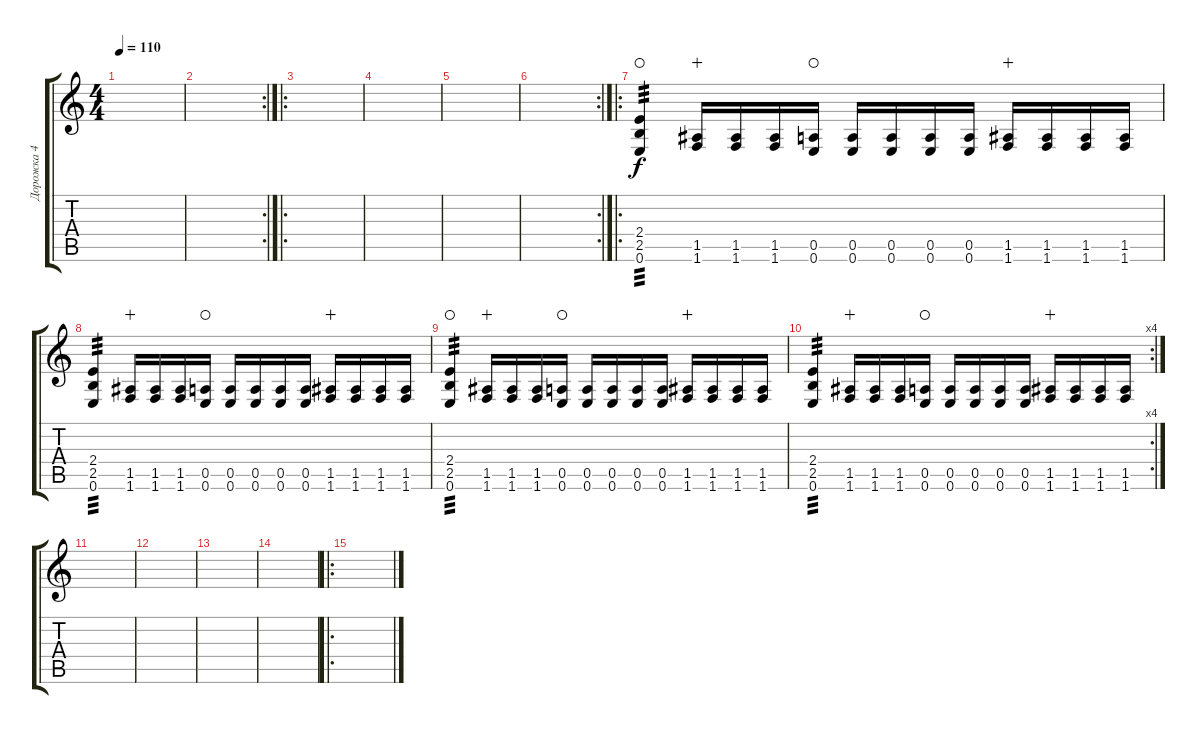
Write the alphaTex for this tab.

\track ("Дорожка 4" "Дорожка 4") {instrument overdrivenguitar}
\staff {score tabs}
\tuning (E4 B3 G3 D3 A2 E2) {hide}
\ts (4 4)
\tempo 110
\clef g2
\ks c
|
\rc 2
|
\ro
|
|
|
\rc 2
|
\ro
(2.4 2.5 0.6).4{tp 3 waho} (1.5 1.6).16{wahc} (1.5 1.6).16 (1.5 1.6).16 (0.5 0.6).16{waho} (0.5 0.6).16 (0.5 0.6).16 (0.5 0.6).16 (0.5 0.6).16 (1.5 1.6).16{wahc} (1.5 1.6).16 (1.5 1.6).16 (1.5 1.6).16 |
(2.4 2.5 0.6).4{tp 3} (1.5 1.6).16{wahc} (1.5 1.6).16 (1.5 1.6).16 (0.5 0.6).16{waho} (0.5 0.6).16 (0.5 0.6).16 (0.5 0.6).16 (0.5 0.6).16 (1.5 1.6).16{wahc} (1.5 1.6).16 (1.5 1.6).16 (1.5 1.6).16 |
(2.4 2.5 0.6).4{tp 3 waho} (1.5 1.6).16{wahc} (1.5 1.6).16 (1.5 1.6).16 (0.5 0.6).16{waho} (0.5 0.6).16 (0.5 0.6).16 (0.5 0.6).16 (0.5 0.6).16 (1.5 1.6).16{wahc} (1.5 1.6).16 (1.5 1.6).16 (1.5 1.6).16 |
\rc 4
(2.4 2.5 0.6).4{tp 3} (1.5 1.6).16{wahc} (1.5 1.6).16 (1.5 1.6).16 (0.5 0.6).16{waho} (0.5 0.6).16 (0.5 0.6).16 (0.5 0.6).16 (0.5 0.6).16 (1.5 1.6).16{wahc} (1.5 1.6).16 (1.5 1.6).16 (1.5 1.6).16 |
|
|
|
|
\ro
